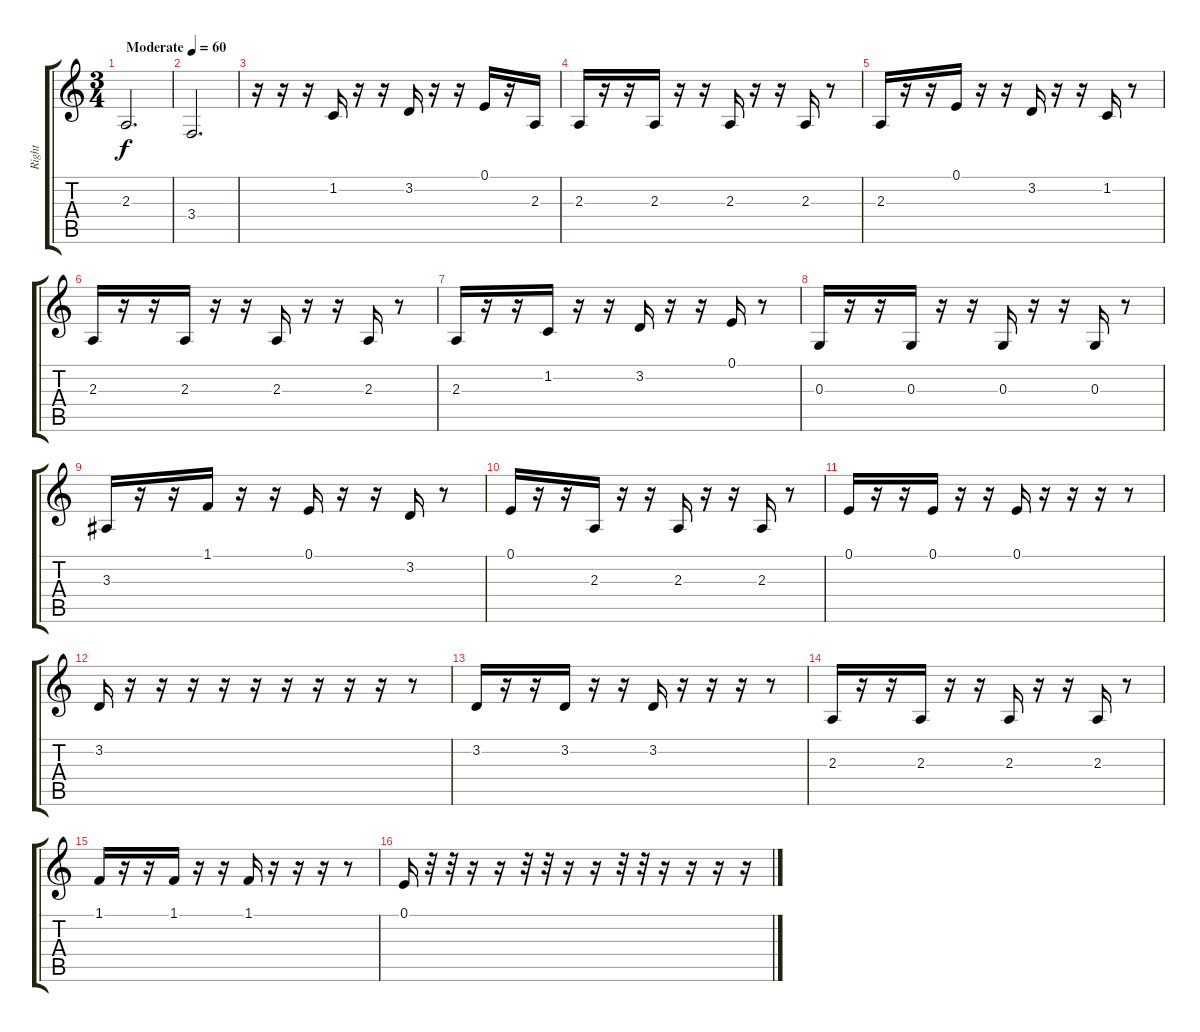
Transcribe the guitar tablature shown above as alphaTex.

\track ("Right" "Right") {instrument acousticgrandpiano}
\staff {score tabs}
\tuning (E4 B3 G3 D3 A2 E2) {hide}
\ts (3 4)
\tempo (60 "Moderate")
\clef g2
\ks c
2.3.2{d dy f instrument acousticgrandpiano} |
3.4.2{d} |
r.16 r.16 r.16 1.2.16 r.16 r.16 3.2.16 r.16 r.16 0.1.16 r.16 2.3.16 |
2.3.16 r.16 r.16 2.3.16 r.16 r.16 2.3.16 r.16 r.16 2.3.16 r.8 |
2.3.16 r.16 r.16 0.1.16 r.16 r.16 3.2.16 r.16 r.16 1.2.16 r.8 |
2.3.16 r.16 r.16 2.3.16 r.16 r.16 2.3.16 r.16 r.16 2.3.16 r.8 |
2.3.16 r.16 r.16 1.2.16 r.16 r.16 3.2.16 r.16 r.16 0.1.16 r.8 |
0.3.16 r.16 r.16 0.3.16 r.16 r.16 0.3.16 r.16 r.16 0.3.16 r.8 |
3.3.16 r.16 r.16 1.1.16 r.16 r.16 0.1.16 r.16 r.16 3.2.16 r.8 |
0.1.16 r.16 r.16 2.3.16 r.16 r.16 2.3.16 r.16 r.16 2.3.16 r.8 |
0.1.16 r.16 r.16 0.1.16 r.16 r.16 0.1.16 r.16 r.16 r.16 r.8 |
3.2.16 r.16 r.16 r.16 r.16 r.16 r.16 r.16 r.16 r.16 r.8 |
3.2.16 r.16 r.16 3.2.16 r.16 r.16 3.2.16 r.16 r.16 r.16 r.8 |
2.3.16 r.16 r.16 2.3.16 r.16 r.16 2.3.16 r.16 r.16 2.3.16 r.8 |
1.1.16 r.16 r.16 1.1.16 r.16 r.16 1.1.16 r.16 r.16 r.16 r.8 |
0.1.16 r.32 r.32 r.16 r.16 r.32 r.32 r.16 r.16 r.32 r.32 r.16 r.16 r.16 r.16
